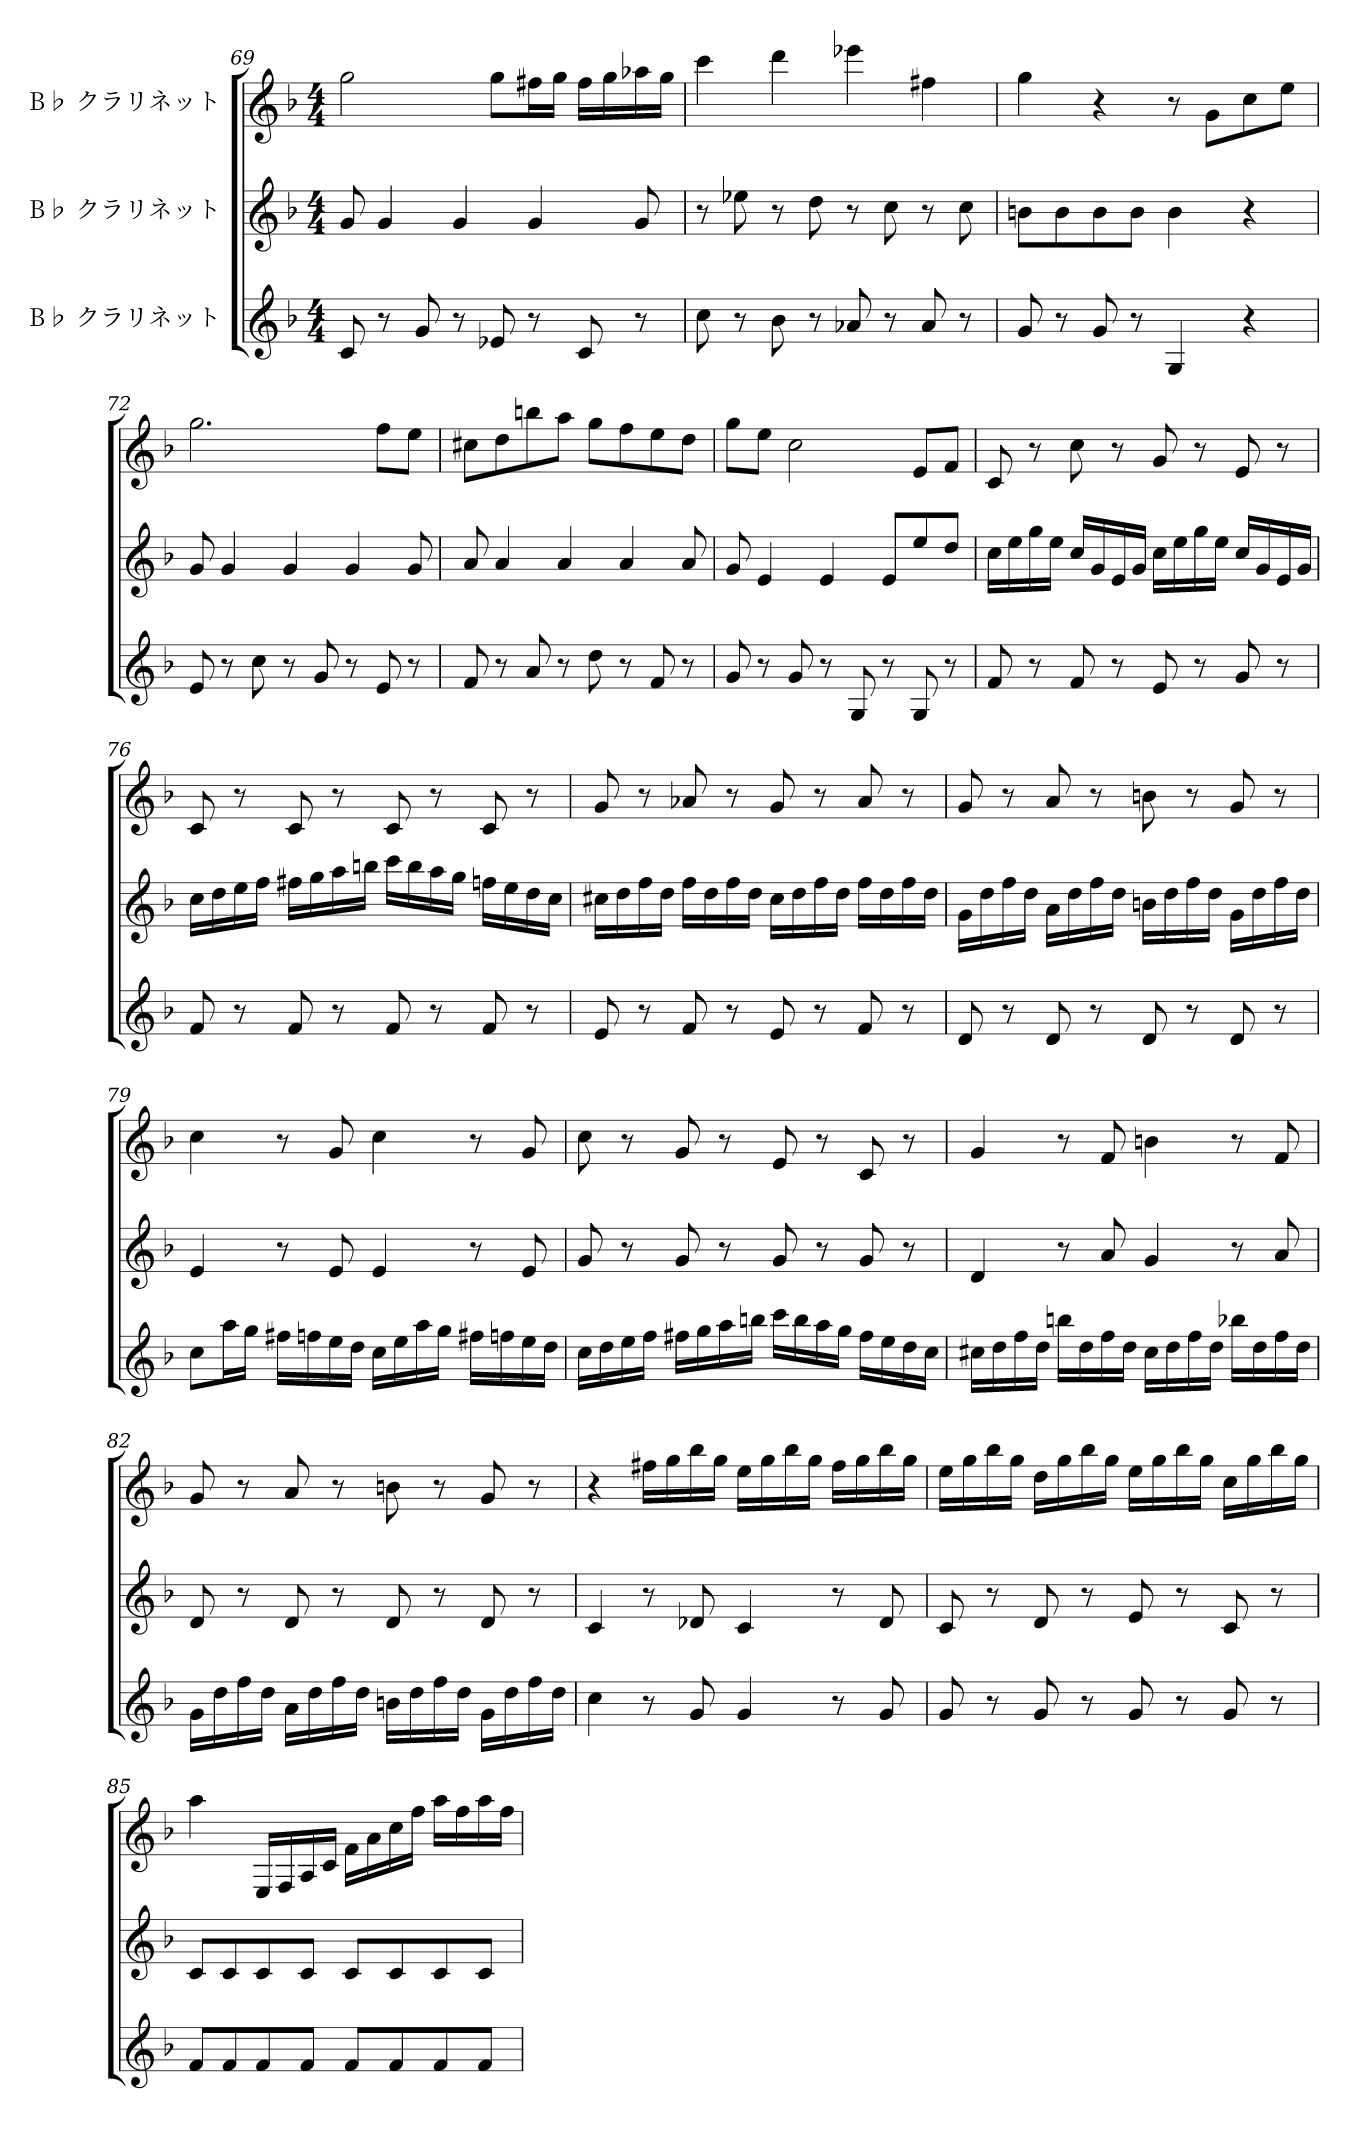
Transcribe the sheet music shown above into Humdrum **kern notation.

**kern	**kern	**kern
*part3	*part2	*part1
*staff3	*staff2	*staff1
*I"B♭ クラリネット	*I"B♭ クラリネット	*I"B♭ クラリネット
*clefG2	*clefG2	*clefG2
*ITrd1c2	*ITrd1c2	*ITrd1c2
*k[b-e-a-]	*k[b-e-a-]	*k[b-e-a-]
*M4/4	*M4/4	*M4/4
=69	=69	=69
8B-/	8f/	2ff\
8r	4f/	.
8f/	.	.
8r	4f/	.
8d-X/	.	8ff\L
8r	4f/	16een\L
.	.	16ff\JJ
8B-/	.	16ee\LL
.	.	16ff\
8r	8f/	16gg-X\
.	.	16ff\JJ
!!LO:LB:g=z
=70	=70	=70
8b-\	8r	4bb-\
8r	8dd-X\	.
8a-\	8r	4ccc\
8r	8cc\	.
8g-X/	8r	4ddd-X\
8r	8b-\	.
8g-/	8r	4een\
8r	8b-\	.
=71	=71	=71
8f/	8an\L	4ff\
8r	8a\	.
8f/	8a\	4r
8r	8a\J	.
4F/	4a\	8r
.	.	8f\L
4r	4r	8b-\
.	.	8dd\J
=72	=72	=72
8d/	8f/	2.ff\
8r	4f/	.
8b-\	.	.
8r	4f/	.
8f/	.	.
8r	4f/	.
8d/	.	8ee-\L
8r	8f/	8dd\J
=73	=73	=73
8e-/	8g/	8bn\L
8r	4g/	8cc\
8g/	.	8aan\
8r	4g/	8gg\J
8cc\	.	8ff\L
8r	4g/	8ee-\
8e-/	.	8dd\
8r	8g/	8cc\J
!!LO:LB:g=z
=74	=74	=74
8f/	8f/	8ff\L
8r	4d/	8dd\J
8f/	.	2b-\
8r	4d/	.
8F/	.	.
8r	8d/L	.
8F/	8dd/	8d/L
8r	8cc/J	8e-/J
=75	=75	=75
8e-/	16b-\LL	8B-/
.	16dd\	.
8r	16ff\	8r
.	16dd\JJ	.
8e-/	16b-/LL	8b-\
.	16f/	.
8r	16d/	8r
.	16f/JJ	.
8d/	16b-\LL	8f/
.	16dd\	.
8r	16ff\	8r
.	16dd\JJ	.
8f/	16b-/LL	8d/
.	16f/	.
8r	16d/	8r
.	16f/JJ	.
!!LO:PB:g=z
=76	=76	=76
8e-/	16b-\LL	8B-/
.	16cc\	.
8r	16dd\	8r
.	16ee-\JJ	.
8e-/	16een\LL	8B-/
.	16ff\	.
8r	16gg\	8r
.	16aan\JJ	.
8e-/	16bb-\LL	8B-/
.	16aa\	.
8r	16gg\	8r
.	16ff\JJ	.
8e-/	16ee-X\LL	8B-/
.	16dd\	.
8r	16cc\	8r
.	16b-\JJ	.
=77	=77	=77
8d/	16bn\LL	8f/
.	16cc\	.
8r	16ee-\	8r
.	16cc\JJ	.
8e-/	16ee-\LL	8g-X/
.	16cc\	.
8r	16ee-\	8r
.	16cc\JJ	.
8d/	16b\LL	8f/
.	16cc\	.
8r	16ee-\	8r
.	16cc\JJ	.
8e-/	16ee-\LL	8g-/
.	16cc\	.
8r	16ee-\	8r
.	16cc\JJ	.
!!LO:LB:g=z
=78	=78	=78
8c/	16f\LL	8f/
.	16cc\	.
8r	16ee-\	8r
.	16cc\JJ	.
8c/	16g\LL	8g/
.	16cc\	.
8r	16ee-\	8r
.	16cc\JJ	.
8c/	16an\LL	8an\
.	16cc\	.
8r	16ee-\	8r
.	16cc\JJ	.
8c/	16f\LL	8f/
.	16cc\	.
8r	16ee-\	8r
.	16cc\JJ	.
=79	=79	=79
8b-\L	4d/	4b-\
16gg\L	.	.
16ff\JJ	.	.
16een\LL	8r	8r
16ee-X\	.	.
16dd\	8d/	8f/
16cc\JJ	.	.
16b-\LL	4d/	4b-\
16dd\	.	.
16gg\	.	.
16ff\JJ	.	.
16een\LL	8r	8r
16ee-X\	.	.
16dd\	8d/	8f/
16cc\JJ	.	.
!!LO:LB:g=z
=80	=80	=80
16b-\LL	8f/	8b-\
16cc\	.	.
16dd\	8r	8r
16ee-\JJ	.	.
16een\LL	8f/	8f/
16ff\	.	.
16gg\	8r	8r
16aan\JJ	.	.
16bb-\LL	8f/	8d/
16aa\	.	.
16gg\	8r	8r
16ff\JJ	.	.
16ee\LL	8f/	8B-/
16dd\	.	.
16cc\	8r	8r
16b-\JJ	.	.
=81	=81	=81
16bn\LL	4c/	4f/
16cc\	.	.
16ee-\	.	.
16cc\JJ	.	.
16aan\LL	8r	8r
16cc\	.	.
16ee-\	8g/	8e-/
16cc\JJ	.	.
16b\LL	4f/	4an\
16cc\	.	.
16ee-\	.	.
16cc\JJ	.	.
16aa-X\LL	8r	8r
16cc\	.	.
16ee-\	8g/	8e-/
16cc\JJ	.	.
!!LO:LB:g=z
=82	=82	=82
16f\LL	8c/	8f/
16cc\	.	.
16ee-\	8r	8r
16cc\JJ	.	.
16g\LL	8c/	8g/
16cc\	.	.
16ee-\	8r	8r
16cc\JJ	.	.
16an\LL	8c/	8an\
16cc\	.	.
16ee-\	8r	8r
16cc\JJ	.	.
16f\LL	8c/	8f/
16cc\	.	.
16ee-\	8r	8r
16cc\JJ	.	.
=83	=83	=83
4b-\	4B-/	4r
8r	8r	16een\LL
.	.	16ff\
8f/	8c-X/	16aa-\
.	.	16ff\JJ
4f/	4B-/	16dd\LL
.	.	16ff\
.	.	16aa-\
.	.	16ff\JJ
8r	8r	16ee\LL
.	.	16ff\
8f/	8c-/	16aa-\
.	.	16ff\JJ
!!LO:PB:g=z
=84	=84	=84
8f/	8B-/	16dd\LL
.	.	16ff\
8r	8r	16aa-\
.	.	16ff\JJ
8f/	8c/	16cc\LL
.	.	16ff\
8r	8r	16aa-\
.	.	16ff\JJ
8f/	8d/	16dd\LL
.	.	16ff\
8r	8r	16aa-\
.	.	16ff\JJ
8f/	8B-/	16b-\LL
.	.	16ff\
8r	8r	16aa-\
.	.	16ff\JJ
=85	=85	=85
8e-/L	8B-/L	4gg\
8e-/	8B-/	.
8e-/	8B-/	16D/LL
.	.	16E-/
8e-/J	8B-/J	16G/
.	.	16B-/JJ
8e-/L	8B-/L	16e-\LL
.	.	16g\
8e-/	8B-/	16b-\
.	.	16ee-\JJ
8e-/	8B-/	16gg\LL
.	.	16ee-\
8e-/J	8B-/J	16gg\
.	.	16ee-\JJ
=	=	=
*-	*-	*-
